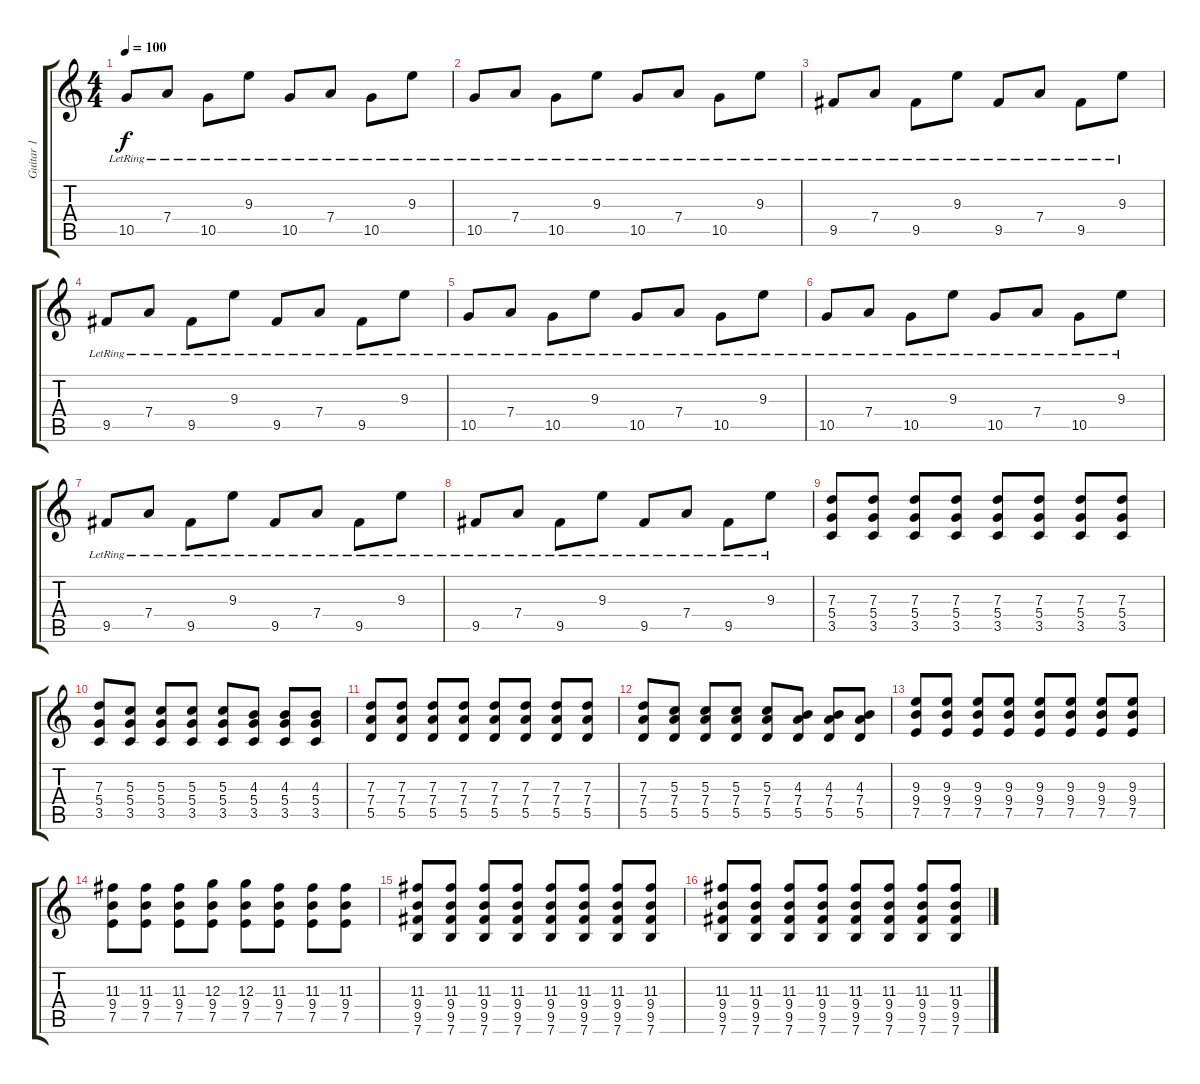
\track ("Guitar 1" "Guitar 1") {instrument acousticguitarsteel}
\staff {score tabs}
\tuning (E4 B3 G3 D3 A2 E2) {hide}
\ts (4 4)
\tempo 100
\clef g2
\ks c
10.5{lr}.8{dy f} 7.4{lr}.8 10.5{lr}.8 9.3{lr}.8 10.5{lr}.8 7.4{lr}.8 10.5{lr}.8 9.3{lr}.8 |
10.5{lr}.8 7.4{lr}.8 10.5{lr}.8 9.3{lr}.8 10.5{lr}.8 7.4{lr}.8 10.5{lr}.8 9.3{lr}.8 |
9.5{lr}.8 7.4{lr}.8 9.5{lr}.8 9.3{lr}.8 9.5{lr}.8 7.4{lr}.8 9.5{lr}.8 9.3{lr}.8 |
9.5{lr}.8 7.4{lr}.8 9.5{lr}.8 9.3{lr}.8 9.5{lr}.8 7.4{lr}.8 9.5{lr}.8 9.3{lr}.8 |
10.5{lr}.8 7.4{lr}.8 10.5{lr}.8 9.3{lr}.8 10.5{lr}.8 7.4{lr}.8 10.5{lr}.8 9.3{lr}.8 |
10.5{lr}.8 7.4{lr}.8 10.5{lr}.8 9.3{lr}.8 10.5{lr}.8 7.4{lr}.8 10.5{lr}.8 9.3{lr}.8 |
9.5{lr}.8 7.4{lr}.8 9.5{lr}.8 9.3{lr}.8 9.5{lr}.8 7.4{lr}.8 9.5{lr}.8 9.3{lr}.8 |
9.5{lr}.8 7.4{lr}.8 9.5{lr}.8 9.3{lr}.8 9.5{lr}.8 7.4{lr}.8 9.5{lr}.8 9.3{lr}.8 |
(7.3 5.4 3.5).8{instrument distortionguitar} (7.3 5.4 3.5).8 (7.3 5.4 3.5).8 (7.3 5.4 3.5).8 (7.3 5.4 3.5).8 (7.3 5.4 3.5).8 (7.3 5.4 3.5).8 (7.3 5.4 3.5).8 |
(7.3 5.4 3.5).8 (5.3 5.4 3.5).8 (5.3 5.4 3.5).8 (5.3 5.4 3.5).8 (5.3 5.4 3.5).8 (4.3 5.4 3.5).8 (4.3 5.4 3.5).8 (4.3 5.4 3.5).8 |
(7.3 7.4 5.5).8 (7.3 7.4 5.5).8 (7.3 7.4 5.5).8 (7.3 7.4 5.5).8 (7.3 7.4 5.5).8 (7.3 7.4 5.5).8 (7.3 7.4 5.5).8 (7.3 7.4 5.5).8 |
(7.3 7.4 5.5).8 (5.3 7.4 5.5).8 (5.3 7.4 5.5).8 (5.3 7.4 5.5).8 (5.3 7.4 5.5).8 (4.3 7.4 5.5).8 (4.3 7.4 5.5).8 (4.3 7.4 5.5).8 |
(9.3 9.4 7.5).8 (9.3 9.4 7.5).8 (9.3 9.4 7.5).8 (9.3 9.4 7.5).8 (9.3 9.4 7.5).8 (9.3 9.4 7.5).8 (9.3 9.4 7.5).8 (9.3 9.4 7.5).8 |
(11.3 9.4 7.5).8 (11.3 9.4 7.5).8 (11.3 9.4 7.5).8 (12.3 9.4 7.5).8 (12.3 9.4 7.5).8 (11.3 9.4 7.5).8 (11.3 9.4 7.5).8 (11.3 9.4 7.5).8 |
(11.3 9.4 9.5 7.6).8 (11.3 9.4 9.5 7.6).8 (11.3 9.4 9.5 7.6).8 (11.3 9.4 9.5 7.6).8 (11.3 9.4 9.5 7.6).8 (11.3 9.4 9.5 7.6).8 (11.3 9.4 9.5 7.6).8 (11.3 9.4 9.5 7.6).8 |
(11.3 9.4 9.5 7.6).8 (11.3 9.4 9.5 7.6).8 (11.3 9.4 9.5 7.6).8 (11.3 9.4 9.5 7.6).8 (11.3 9.4 9.5 7.6).8 (11.3 9.4 9.5 7.6).8 (11.3 9.4 9.5 7.6).8 (11.3 9.4 9.5 7.6).8
